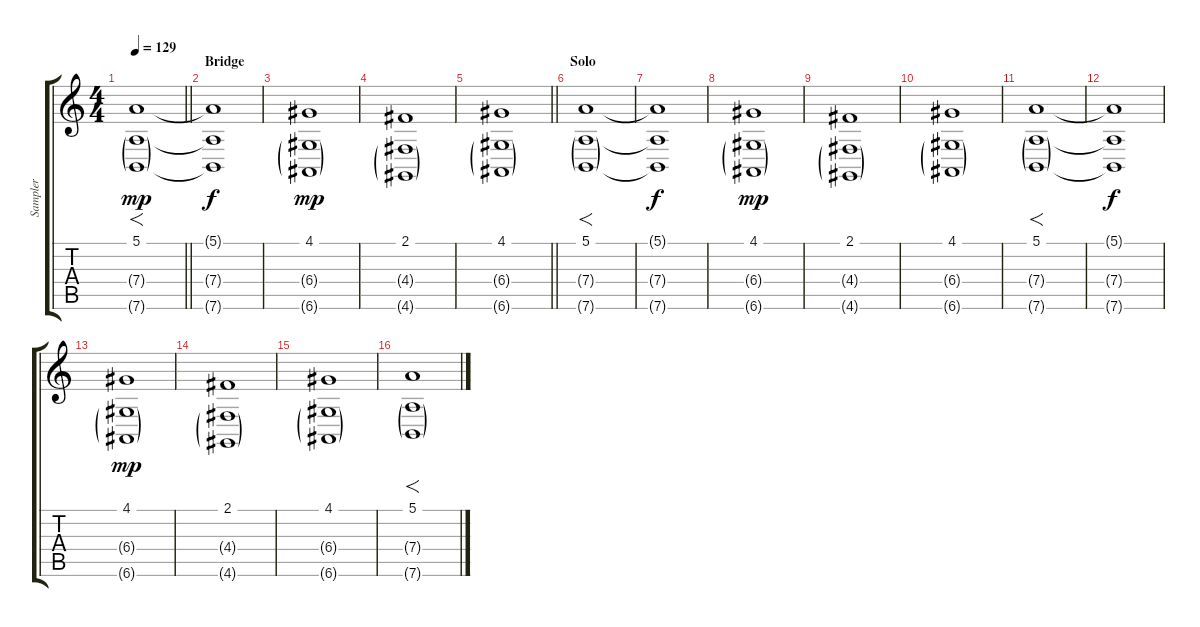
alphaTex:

\track ("Sampler" "Sampler") {instrument synthstrings2}
\staff {score tabs}
\tuning (E4 B3 G3 D3 A2 E2) {hide}
\ts (4 4)
\tempo 129
\clef g2
\barLineRight lightlight
\ks c
(5.1 7.4{g} 7.6{g}).1{f dy mp volume 9} |
\section ("" "Bridge")
(5.1{t} 7.4{t} 7.6{t}).1{dy f} |
(4.1 6.4{g} 6.6{g}).1{dy mp} |
(2.1 4.4{g} 4.6{g}).1 |
\barLineRight lightlight
(4.1 6.4{g} 6.6{g}).1 |
\section ("" "Solo")
(5.1 7.4{g} 7.6{g}).1{f volume 9} |
(5.1{t} 7.4{t} 7.6{t}).1{dy f} |
(4.1 6.4{g} 6.6{g}).1{dy mp} |
(2.1 4.4{g} 4.6{g}).1 |
(4.1 6.4{g} 6.6{g}).1 |
(5.1 7.4{g} 7.6{g}).1{f volume 9} |
(5.1{t} 7.4{t} 7.6{t}).1{dy f} |
(4.1 6.4{g} 6.6{g}).1{dy mp} |
(2.1 4.4{g} 4.6{g}).1 |
(4.1 6.4{g} 6.6{g}).1 |
(5.1 7.4{g} 7.6{g}).1{f volume 9}
